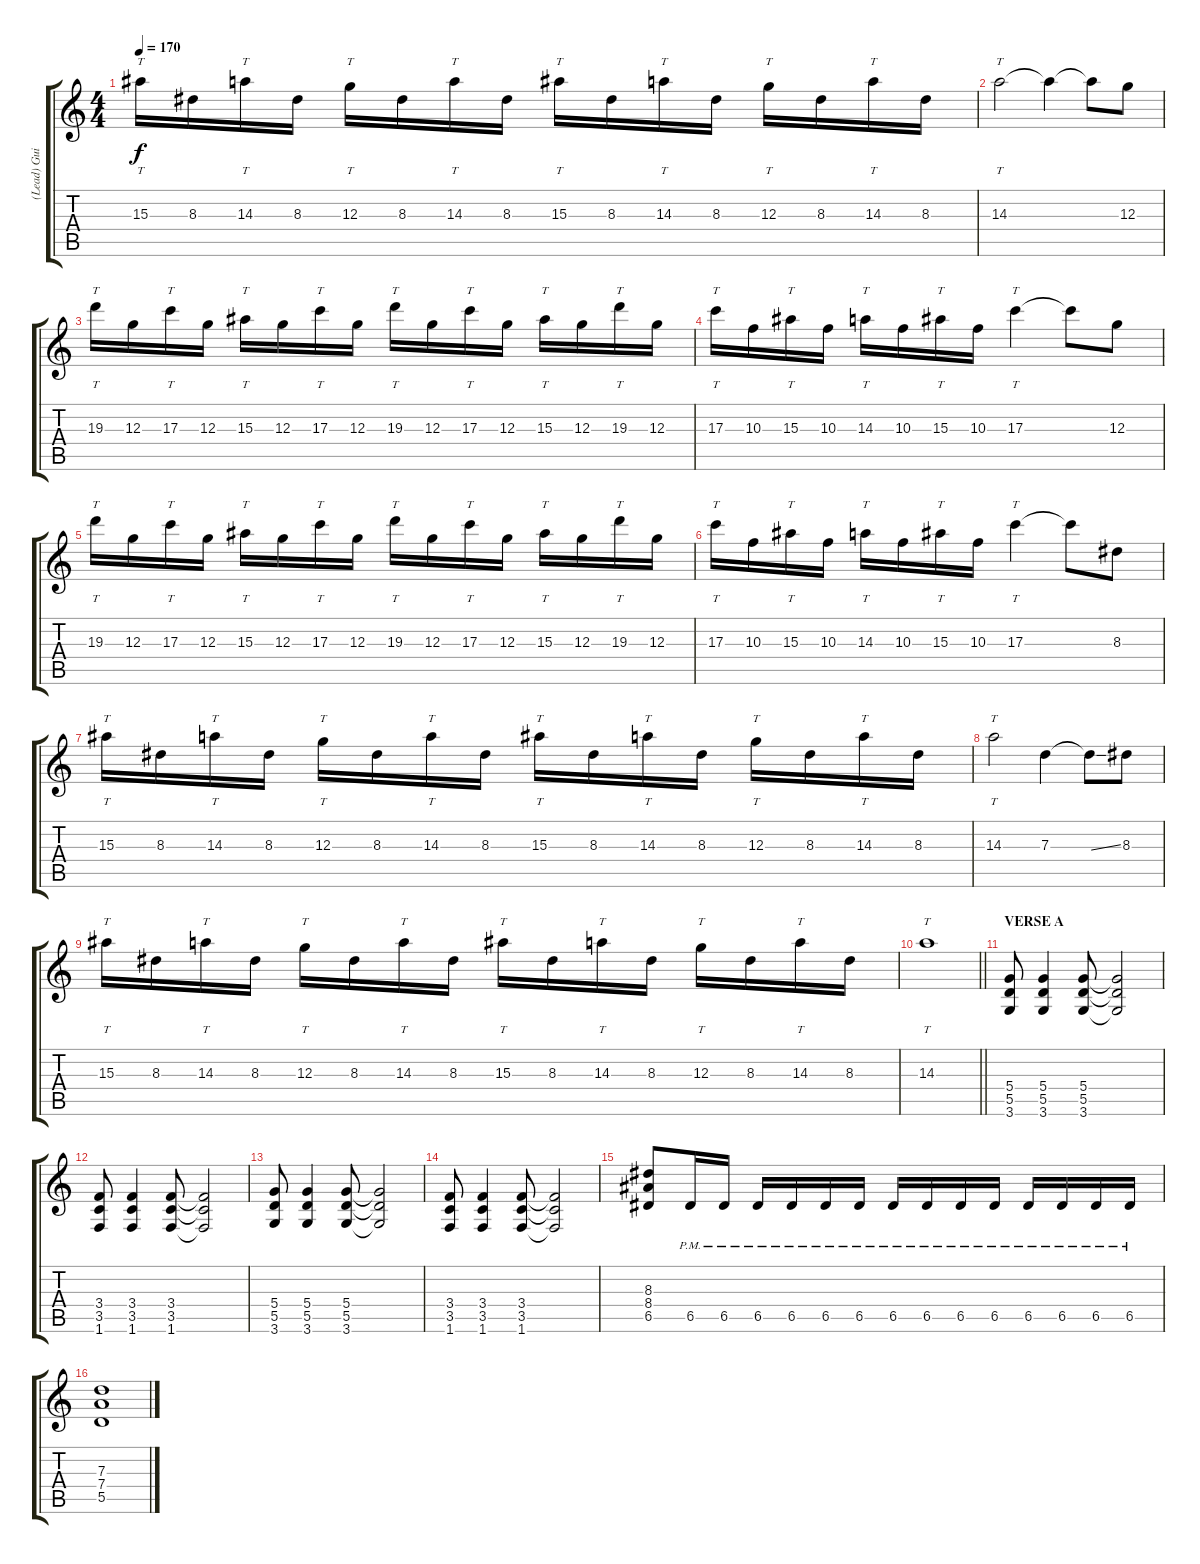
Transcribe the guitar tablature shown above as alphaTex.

\track ("(Lead) Guitar" "(Lead) Gui") {instrument distortionguitar}
\staff {score tabs}
\tuning (E4 B3 G3 D3 A2 E2) {hide}
\ts (4 4)
\tempo 170
\clef g2
\ks c
15.3.16{tt dy f} 8.3.16 14.3.16{tt} 8.3.16 12.3.16{tt} 8.3.16 14.3.16{tt} 8.3.16 15.3.16{tt} 8.3.16 14.3.16{tt} 8.3.16 12.3.16{tt} 8.3.16 14.3.16{tt} 8.3.16 |
14.3.2{tt} 14.3{t}.4 14.3{t}.8 12.3.8 |
19.3.16{tt} 12.3.16 17.3.16{tt} 12.3.16 15.3.16{tt} 12.3.16 17.3.16{tt} 12.3.16 19.3.16{tt} 12.3.16 17.3.16{tt} 12.3.16 15.3.16{tt} 12.3.16 19.3.16{tt} 12.3.16 |
17.3.16{tt} 10.3.16 15.3.16{tt} 10.3.16 14.3.16{tt} 10.3.16 15.3.16{tt} 10.3.16 17.3.4{tt} 17.3{t}.8 12.3.8 |
19.3.16{tt} 12.3.16 17.3.16{tt} 12.3.16 15.3.16{tt} 12.3.16 17.3.16{tt} 12.3.16 19.3.16{tt} 12.3.16 17.3.16{tt} 12.3.16 15.3.16{tt} 12.3.16 19.3.16{tt} 12.3.16 |
17.3.16{tt} 10.3.16 15.3.16{tt} 10.3.16 14.3.16{tt} 10.3.16 15.3.16{tt} 10.3.16 17.3.4{tt} 17.3{t}.8 8.3.8 |
15.3.16{tt} 8.3.16 14.3.16{tt} 8.3.16 12.3.16{tt} 8.3.16 14.3.16{tt} 8.3.16 15.3.16{tt} 8.3.16 14.3.16{tt} 8.3.16 12.3.16{tt} 8.3.16 14.3.16{tt} 8.3.16 |
14.3.2{tt} 7.3.4 7.3{ss t}.8 8.3.8 |
15.3.16{tt} 8.3.16 14.3.16{tt} 8.3.16 12.3.16{tt} 8.3.16 14.3.16{tt} 8.3.16 15.3.16{tt} 8.3.16 14.3.16{tt} 8.3.16 12.3.16{tt} 8.3.16 14.3.16{tt} 8.3.16 |
\barLineRight lightlight
14.3.1{tt} |
\section ("" "VERSE A")
(5.4 5.5 3.6).8 (5.4 5.5 3.6).4 (5.4 5.5 3.6).8 (5.4{t} 5.5{t} 3.6{t}).2 |
(3.4 3.5 1.6).8 (3.4 3.5 1.6).4 (3.4 3.5 1.6).8 (3.4{t} 3.5{t} 1.6{t}).2 |
(5.4 5.5 3.6).8 (5.4 5.5 3.6).4 (5.4 5.5 3.6).8 (5.4{t} 5.5{t} 3.6{t}).2 |
(3.4 3.5 1.6).8 (3.4 3.5 1.6).4 (3.4 3.5 1.6).8 (3.4{t} 3.5{t} 1.6{t}).2 |
(8.3 8.4 6.5).8 6.5{pm}.16 6.5{pm}.16 6.5{pm}.16 6.5{pm}.16 6.5{pm}.16 6.5{pm}.16 6.5{pm}.16 6.5{pm}.16 6.5{pm}.16 6.5{pm}.16 6.5{pm}.16 6.5{pm}.16 6.5{pm}.16 6.5{pm}.16 |
(7.3 7.4 5.5).1
